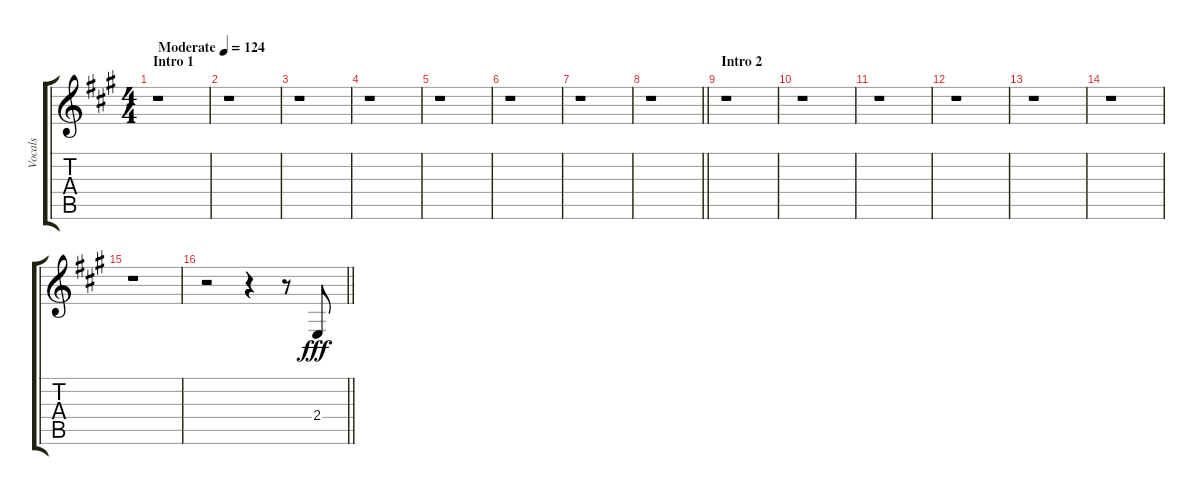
\track ("Vocals" "Vocals") {instrument voiceoohs}
\staff {score tabs}
\tuning (E4 B3 G3 D3 A2 E2) {hide}
\ts (4 4)
\section ("" "Intro 1")
\tempo (124 "Moderate")
\clef g2
\ks a
r.1{dy fff instrument voiceoohs} |
r.1 |
r.1 |
r.1 |
r.1 |
r.1 |
r.1 |
\barLineRight lightlight
r.1 |
\section ("" "Intro 2")
r.1 |
r.1 |
r.1 |
r.1 |
r.1 |
r.1 |
r.1 |
\barLineRight lightlight
r.2 r.4 r.8 2.4.8
